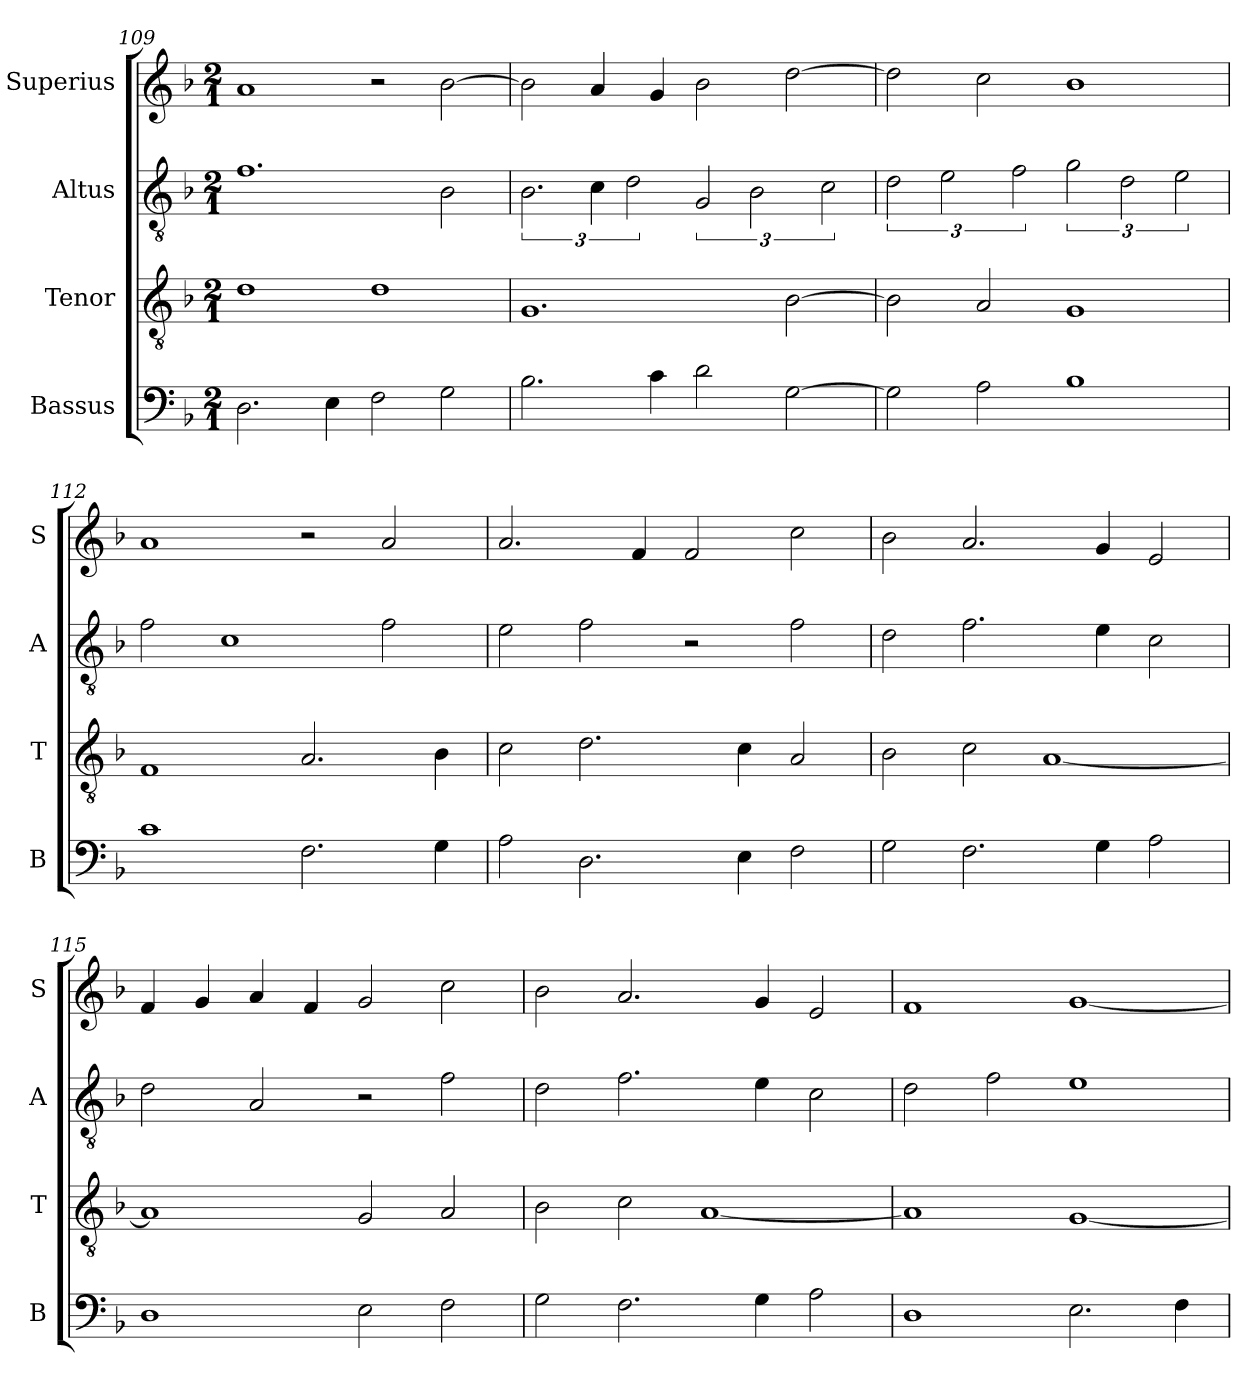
**kern	**kern	**kern	**kern
*part4	*part3	*part2	*part1
*staff4	*staff3	*staff2	*staff1
*I"Bassus	*I"Tenor	*I"Altus	*I"Superius
*I'B	*I'T	*I'A	*I'S
*clefF4	*clefGv2	*clefGv2	*clefG2
*k[b-]	*k[b-]	*k[b-]	*k[b-]
*M2/1	*M2/1	*M2/1	*M2/1
=109	=109	=109	=109
2.D\	1d	1.f	1a
4E\	.	.	.
2F\	1d	.	2r
2G\	.	2B-\	[2b-\
=110	=110	=110	=110
2.B-\	1.G	3.B-\	2b-\]
.	.	6c\	4a/
.	.	3d\	.
4c\	.	.	4g/
2d\	.	3G/	2b-\
.	.	3B-\	.
[2G\	[2B-\	.	[2dd\
.	.	3c\	.
=111	=111	=111	=111
2G\]	2B-\]	3d\	2dd\]
.	.	3e\	.
2A\	2A/	.	2cc\
.	.	3f\	.
1B-	1G	3g\	1b-
.	.	3d\	.
.	.	3e\	.
=112	=112	=112	=112
1c	1F	2f\	1a
.	.	1c	.
2.F\	2.A/	.	2r
.	.	2f\	2a/
4G\	4B-\	.	.
=113	=113	=113	=113
2A\	2c\	2e\	2.a/
2.D\	2.d\	2f\	.
.	.	.	4f/
.	.	2r	2f/
4E\	4c\	.	.
2F\	2A/	2f\	2cc\
=114	=114	=114	=114
2G\	2B-\	2d\	2b-\
2.F\	2c\	2.f\	2.a/
.	[1A	.	.
4G\	.	4e\	4g/
2A\	.	2c\	2e/
=115	=115	=115	=115
1D	1A]	2d\	4f/
.	.	.	4g/
.	.	2A/	4a/
.	.	.	4f/
2E\	2G/	2r	2g/
2F\	2A/	2f\	2cc\
=116	=116	=116	=116
2G\	2B-\	2d\	2b-\
2.F\	2c\	2.f\	2.a/
.	[1A	.	.
4G\	.	4e\	4g/
2A\	.	2c\	2e/
=117	=117	=117	=117
1D	1A]	2d\	1f
.	.	2f\	.
2.E\	[1G	1e	[1g
4F\	.	.	.
=	=	=	=
*-	*-	*-	*-
